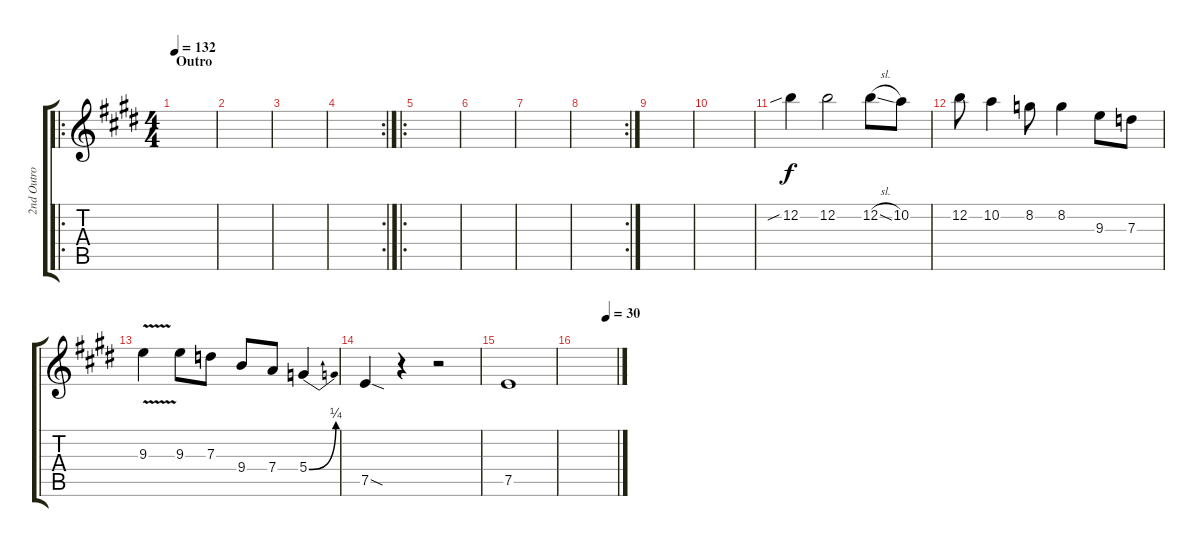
\track ("2nd Outro Guitar" "2nd Outro ") {instrument overdrivenguitar}
\staff {score tabs}
\tuning (E4 B3 G3 D3 A2 E2) {hide}
\ro
\ts (4 4)
\section ("" "Outro")
\tempo 132
\clef g2
\ks e
|
|
|
\rc 2
|
\ro
|
|
|
\rc 2
|
|
|
12.2{sib}.4 12.2.2 12.2{sl}.8 10.2.8 |
12.2.8 10.2.4 8.2.8 8.2.4 9.3.8 7.3.8 |
9.3{v}.4 9.3.8 7.3.8 9.4.8 7.4.8 5.4{be (bend 0 0 60 1)}.4 |
7.5{sod}.4 r.4 r.2 |
7.5.1 |
\tempo (30 0.75)
